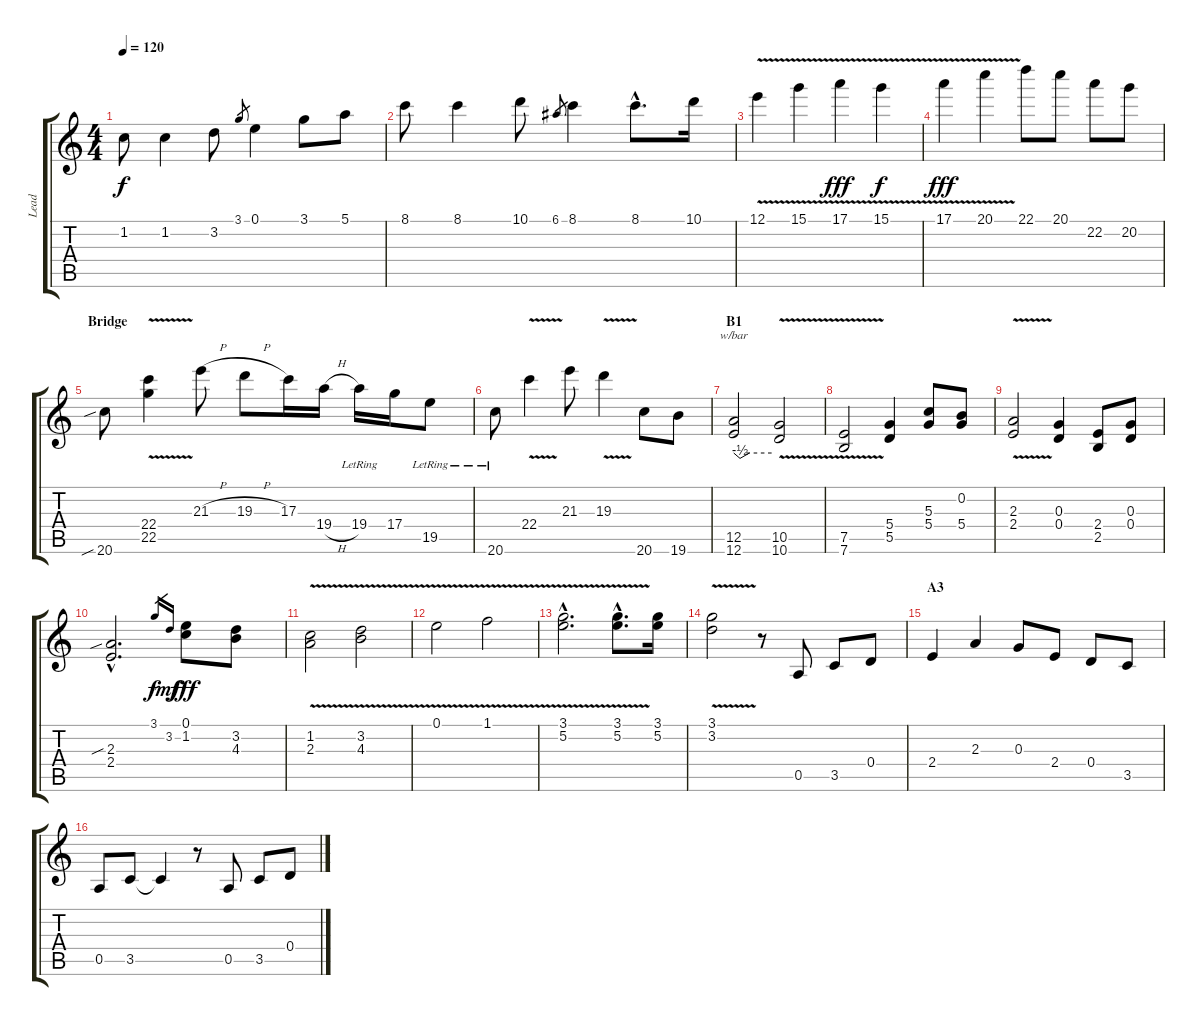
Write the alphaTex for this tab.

\track ("Lead" "Lead") {instrument acousticguitarnylon}
\staff {score tabs}
\tuning (E4 B3 G3 D3 A2 E2) {hide}
\ts (4 4)
\tempo 120
\clef g2
\ks c
1.2.8{dy f} 1.2.4 3.2.8 3.1.8{gr} 0.1.4 3.1.8 5.1.8 |
8.1.8 8.1.4 10.1.8 6.1.8{gr} 8.1.4 8.1{hac}.8{d} 10.1.16 |
12.1{v}.4 15.1{v}.4 17.1{v}.4{dy fff} 15.1{v}.4{dy f} |
17.1{v}.4{dy fff} 20.1{v}.4 22.1.8 20.1.8 22.2.8 20.2.8 |
\section ("" "Bridge")
20.6{sib}.8{instrument electricguitarjazz} (22.4{v} 22.5).4 21.3{h}.8 19.3{h}.8 17.3.16 19.4{h}.16 19.4{lr}.16 17.4.16 19.5{lr}.8 |
20.6{lr}.8 22.4{v}.4 21.3.8 19.3{v}.4 20.6.8{instrument electricbasspick} 19.6.8 |
\section ("" "B1")
(12.5 12.6).2{tbe (custom default 0 0 10 -2 25 0 60 0)} (10.5{v} 10.6).2 |
(7.5{v} 7.6).2 (5.4 5.5).4 (5.3 5.4).8 (0.2 5.4).8 |
(2.3{v} 2.4).2 (0.3 0.4).4 (2.4 2.5).8 (0.3 0.4).8 |
(2.3{sib hac} 2.4{hac}).2{d} 3.1.16{gr dy f} 3.2.16{gr dy mf} (0.1 1.2).8{dy fff} (3.2 4.3).8 |
(1.2{v} 2.3).2 (3.2{v} 4.3).2 |
0.1{v}.2 1.1{v}.2 |
(3.1{v hac} 5.2{v hac}).2{d} (3.1{v hac} 5.2{hac}).8{d} (3.1 5.2).16 |
(3.1{v} 3.2).2 r.8 0.5.8 3.5.8 0.4.8 |
\section ("" "A3")
2.4.4 2.3.4 0.3.8 2.4.8 0.4.8 3.5.8 |
0.5.8 3.5.8 3.5{t}.4 r.8 0.5.8 3.5.8 0.4.8
